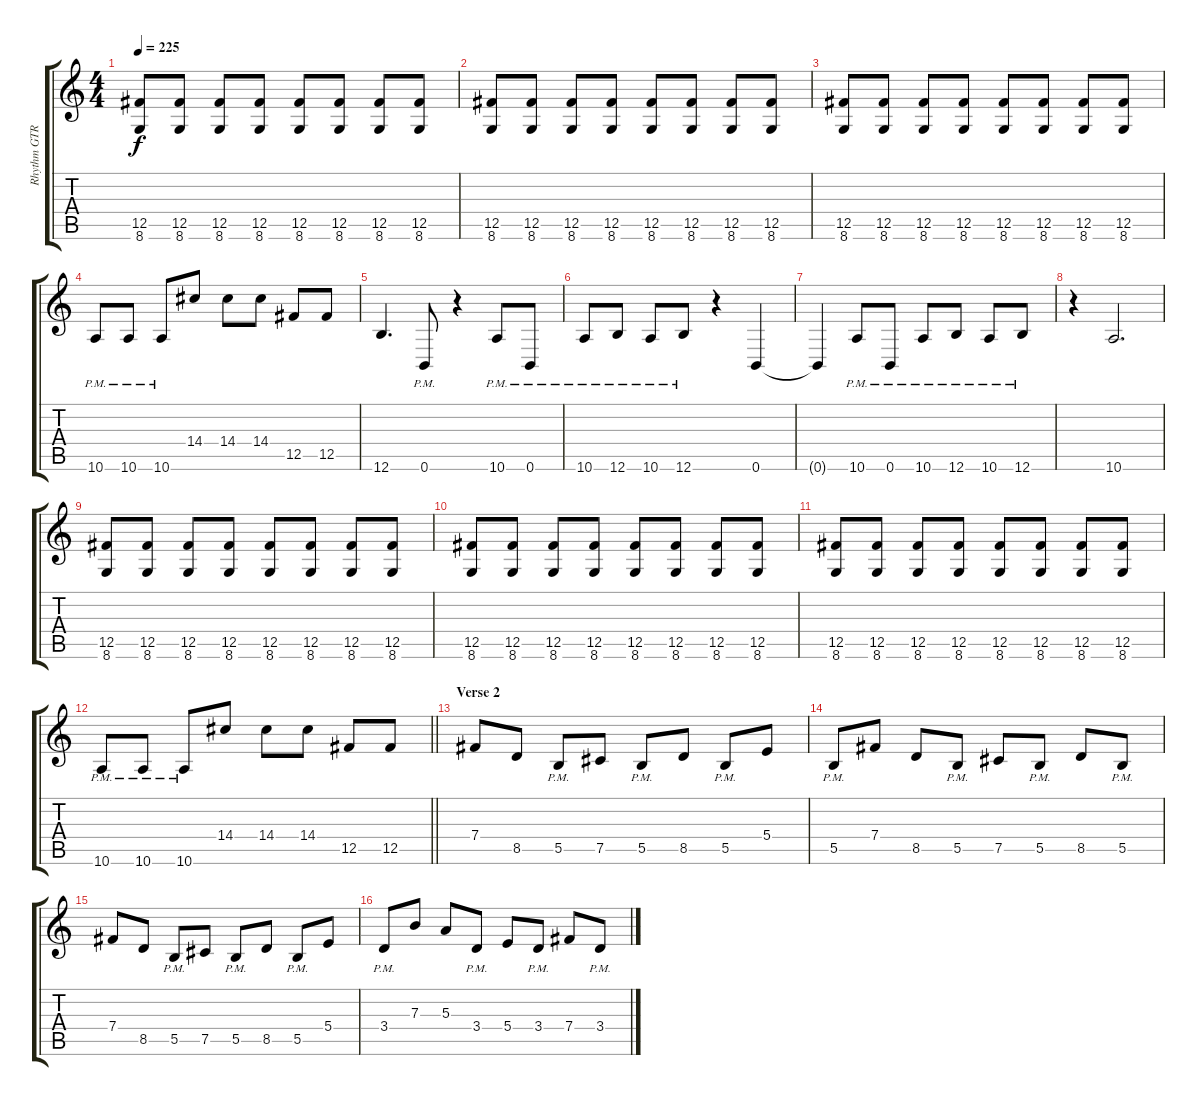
\track ("Rhythm GTR L" "Rhythm GTR") {instrument distortionguitar}
\staff {score tabs}
\tuning (Db4 Ab3 E3 B2 Gb2 B1) {hide}
\ts (4 4)
\tempo 225
\clef g2
\ks c
(12.5 8.6).8{dy f} (12.5 8.6).8 (12.5 8.6).8 (12.5 8.6).8 (12.5 8.6).8 (12.5 8.6).8 (12.5 8.6).8 (12.5 8.6).8 |
(12.5 8.6).8 (12.5 8.6).8 (12.5 8.6).8 (12.5 8.6).8 (12.5 8.6).8 (12.5 8.6).8 (12.5 8.6).8 (12.5 8.6).8 |
(12.5 8.6).8 (12.5 8.6).8 (12.5 8.6).8 (12.5 8.6).8 (12.5 8.6).8 (12.5 8.6).8 (12.5 8.6).8 (12.5 8.6).8 |
10.6{pm}.8 10.6{pm}.8 10.6{pm}.8 14.4.8 14.4.8 14.4.8 12.5.8 12.5.8 |
12.6.4{d} 0.6{pm}.8 r.4 10.6{pm}.8 0.6{pm}.8 |
10.6{pm}.8 12.6{pm}.8 10.6{pm}.8 12.6{pm}.8 r.4 0.6.4 |
0.6{t}.4 10.6{pm}.8 0.6{pm}.8 10.6{pm}.8 12.6{pm}.8 10.6{pm}.8 12.6{pm}.8 |
r.4 10.6.2{d} |
(12.5 8.6).8 (12.5 8.6).8 (12.5 8.6).8 (12.5 8.6).8 (12.5 8.6).8 (12.5 8.6).8 (12.5 8.6).8 (12.5 8.6).8 |
(12.5 8.6).8 (12.5 8.6).8 (12.5 8.6).8 (12.5 8.6).8 (12.5 8.6).8 (12.5 8.6).8 (12.5 8.6).8 (12.5 8.6).8 |
(12.5 8.6).8 (12.5 8.6).8 (12.5 8.6).8 (12.5 8.6).8 (12.5 8.6).8 (12.5 8.6).8 (12.5 8.6).8 (12.5 8.6).8 |
\barLineRight lightlight
10.6{pm}.8 10.6{pm}.8 10.6{pm}.8 14.4.8 14.4.8 14.4.8 12.5.8 12.5.8 |
\section ("" "Verse 2")
7.4.8 8.5.8 5.5{pm}.8 7.5.8 5.5{pm}.8 8.5.8 5.5{pm}.8 5.4.8 |
5.5{pm}.8 7.4.8 8.5.8 5.5{pm}.8 7.5.8 5.5{pm}.8 8.5.8 5.5{pm}.8 |
7.4.8 8.5.8 5.5{pm}.8 7.5.8 5.5{pm}.8 8.5.8 5.5{pm}.8 5.4.8 |
3.4{pm}.8 7.3.8 5.3.8 3.4{pm}.8 5.4.8 3.4{pm}.8 7.4.8 3.4{pm}.8
